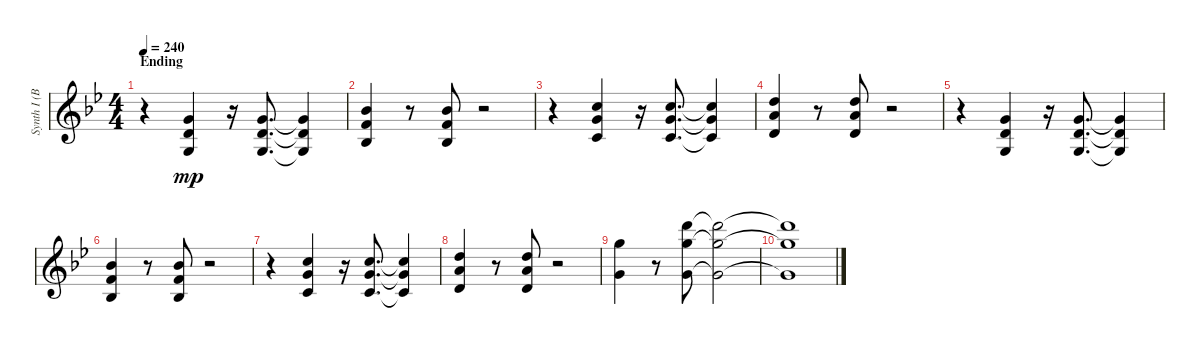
\track ("Synth I (Brass)" "Synth I (B") {instrument synthbrass1}
\staff {score}
\tuning (E4 B3 G3 D3 A2 E2 B1) {hide}
\ts (4 4)
\section ("" "Ending")
\tempo 240
\clef g2
\ks bb
r.4{dy mp} (3.1 3.2 0.3).4 r.16 (3.1 3.2 0.3).8{d} (3.1{t} 3.2{t} 0.3{t}).4 |
(1.1 11.2 3.3).4 r.8 (6.1 6.2 3.3).8 r.2 |
r.4 (3.1 1.2 17.3).4 r.16 (8.1 8.2 5.3).8{d} (8.1{t} 8.2{t} 5.3{t}).4 |
(5.1 3.2 19.3).4 r.8 (10.1 10.2 7.3).8 r.2 |
r.4 (3.1 3.2 0.3).4 r.16 (3.1 3.2 0.3).8{d} (3.1{t} 3.2{t} 0.3{t}).4 |
(1.1 11.2 3.3).4 r.8 (6.1 6.2 3.3).8 r.2 |
r.4 (3.1 1.2 17.3).4 r.16 (8.1 8.2 5.3).8{d} (8.1{t} 8.2{t} 5.3{t}).4 |
(5.1 3.2 19.3).4 r.8 (10.1 10.2 7.3).8 r.2 |
(3.1 20.2).4 r.8 (22.1 20.2 12.3).8 (22.1{t} 20.2{t} 12.3{t}).2 |
(22.1{t} 20.2{t} 12.3{t}).1
